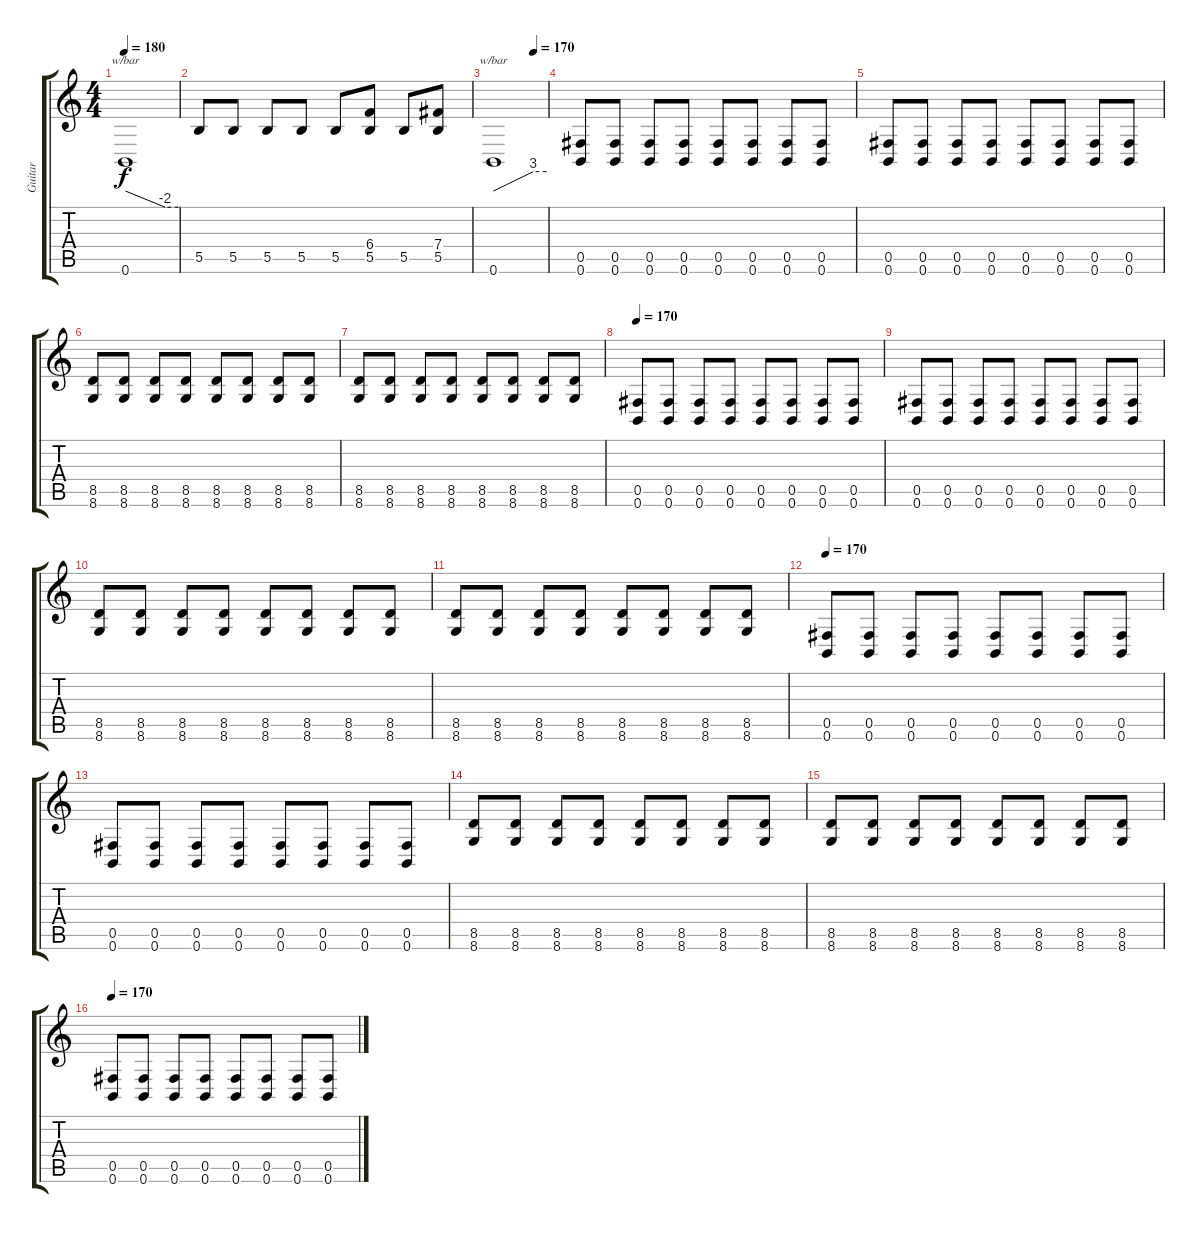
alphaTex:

\track ("Guitar" "Guitar") {instrument distortionguitar}
\staff {score tabs}
\tuning (Db4 Ab3 E3 B2 Gb2 B1) {hide}
\ts (4 4)
\tempo 180
\clef g2
\ks c
0.6.1{tbe (custom default 0 0 45 -8 60 -8) dy f} |
5.5.8 5.5.8 5.5.8 5.5.8 5.5.8 (6.4 5.5).8 5.5.8 (7.4 5.5).8 |
\tempo (170 0.75)
0.6.1{tbe (custom default 0 0 45 12 60 12)} |
(0.5 0.6).8{balance 15} (0.5 0.6).8 (0.5 0.6).8 (0.5 0.6).8 (0.5 0.6).8 (0.5 0.6).8 (0.5 0.6).8 (0.5 0.6).8 |
(0.5 0.6).8 (0.5 0.6).8 (0.5 0.6).8 (0.5 0.6).8 (0.5 0.6).8 (0.5 0.6).8 (0.5 0.6).8 (0.5 0.6).8 |
(8.5 8.6).8 (8.5 8.6).8 (8.5 8.6).8 (8.5 8.6).8 (8.5 8.6).8 (8.5 8.6).8 (8.5 8.6).8 (8.5 8.6).8 |
(8.5 8.6).8 (8.5 8.6).8 (8.5 8.6).8 (8.5 8.6).8 (8.5 8.6).8 (8.5 8.6).8 (8.5 8.6).8 (8.5 8.6).8 |
\tempo 170
(0.5 0.6).8{balance 15} (0.5 0.6).8 (0.5 0.6).8 (0.5 0.6).8 (0.5 0.6).8 (0.5 0.6).8 (0.5 0.6).8 (0.5 0.6).8 |
(0.5 0.6).8 (0.5 0.6).8 (0.5 0.6).8 (0.5 0.6).8 (0.5 0.6).8 (0.5 0.6).8 (0.5 0.6).8 (0.5 0.6).8 |
(8.5 8.6).8 (8.5 8.6).8 (8.5 8.6).8 (8.5 8.6).8 (8.5 8.6).8 (8.5 8.6).8 (8.5 8.6).8 (8.5 8.6).8 |
(8.5 8.6).8 (8.5 8.6).8 (8.5 8.6).8 (8.5 8.6).8 (8.5 8.6).8 (8.5 8.6).8 (8.5 8.6).8 (8.5 8.6).8 |
\tempo 170
(0.5 0.6).8{balance 15} (0.5 0.6).8 (0.5 0.6).8 (0.5 0.6).8 (0.5 0.6).8 (0.5 0.6).8 (0.5 0.6).8 (0.5 0.6).8 |
(0.5 0.6).8 (0.5 0.6).8 (0.5 0.6).8 (0.5 0.6).8 (0.5 0.6).8 (0.5 0.6).8 (0.5 0.6).8 (0.5 0.6).8 |
(8.5 8.6).8 (8.5 8.6).8 (8.5 8.6).8 (8.5 8.6).8 (8.5 8.6).8 (8.5 8.6).8 (8.5 8.6).8 (8.5 8.6).8 |
(8.5 8.6).8 (8.5 8.6).8 (8.5 8.6).8 (8.5 8.6).8 (8.5 8.6).8 (8.5 8.6).8 (8.5 8.6).8 (8.5 8.6).8 |
\tempo 170
(0.5 0.6).8{balance 15} (0.5 0.6).8 (0.5 0.6).8 (0.5 0.6).8 (0.5 0.6).8 (0.5 0.6).8 (0.5 0.6).8 (0.5 0.6).8
